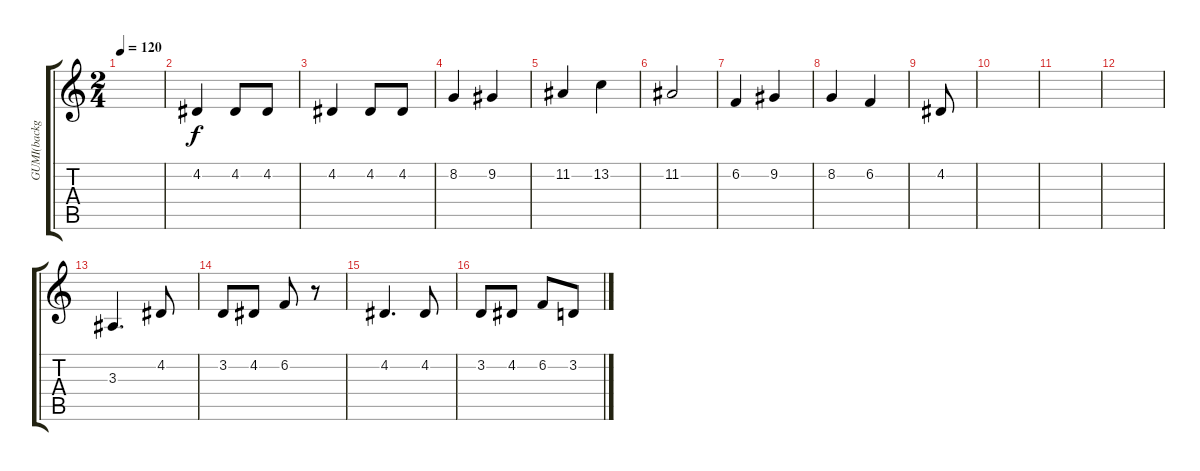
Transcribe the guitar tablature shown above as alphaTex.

\track ("GUMI(background)" "GUMI(backg") {instrument whistle}
\staff {score tabs}
\tuning (E4 B3 G3 D3 A2 E2) {hide}
\ts (2 4)
\tempo 120
\clef g2
\ks c
|
4.2.4 4.2.8 4.2.8 |
4.2.4 4.2.8 4.2.8 |
8.2.4 9.2.4 |
11.2.4 13.2.4 |
11.2.2 |
6.2.4 9.2.4 |
8.2.4 6.2.4 |
4.2.8 |
|
|
|
3.3.4{d} 4.2.8 |
3.2.8 4.2.8 6.2.8 r.8 |
4.2.4{d} 4.2.8 |
3.2.8 4.2.8 6.2.8 3.2.8
